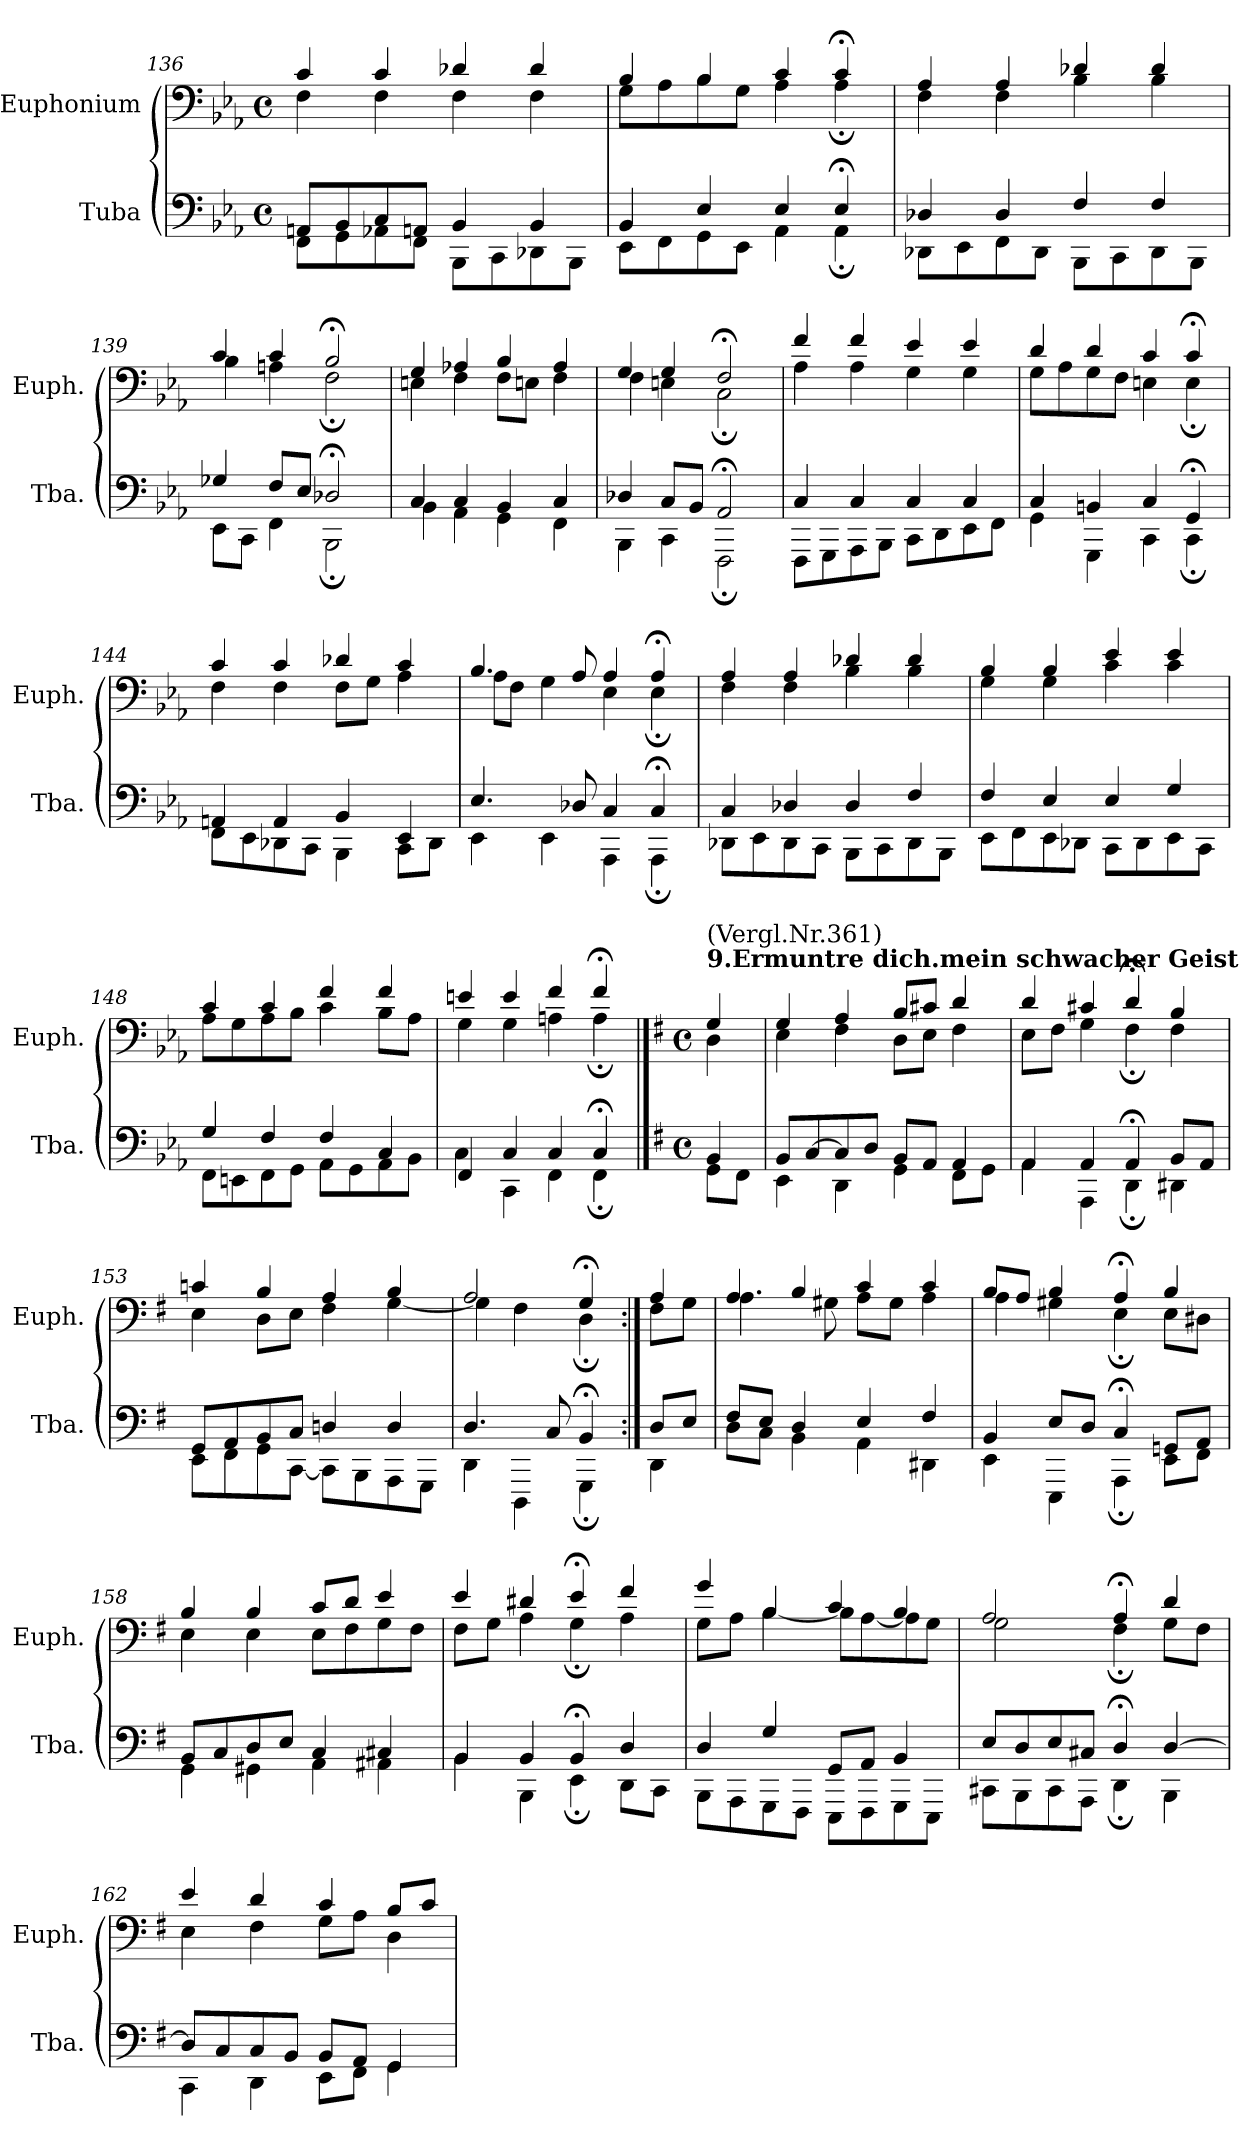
**kern	**kern
*part2	*part1
*staff2	*staff1
*I"Tuba	*I"Euphonium
*I'Tba.	*I'Euph.
*clefF4	*clefF4
*k[b-e-a-]	*k[b-e-a-]
*M4/4	*M4/4
*met(c)	*met(c)
=136	=136
*^	*^
8AAn/L	8FF\L	4c/	4F\
8BB-/	8GG\	.	.
8C/	8AA-X\	4c/	4F\
8AAn/J	8FF\J	.	.
4BB-/	8BBB-\L	4d-X/	4F\
.	8CC\	.	.
4BB-/	8DD-X\	4d-/	4F\
.	8BBB-\J	.	.
=137	=137	=137	=137
4BB-/	8EE-\L	4B-/	8G\L
.	8FF\	.	8A-\
4E-/	8GG\	4B-/	8B-\
.	8EE-\J	.	8G\J
4E-/	4AA-\	4c/	4A-\
4E-;</	4AA-;\	4c;</	4A-;\
!!LO:LB:g=z	!!
=138	=138	=138	=138
4D-X/	8DD-X\L	4A-/	4F\
.	8EE-\	.	.
4D-/	8FF\	4A-/	4F\
.	8DD-\J	.	.
4F/	8BBB-\L	4d-X/	4B-\
.	8CC\	.	.
4F/	8DD-\	4d-/	4B-\
.	8BBB-\J	.	.
=139	=139	=139	=139
4G-X/	8EE-\L	4c/	4B-\
.	8CC\J	.	.
8F/L	4FF\	4c/	4An\
8E-/J	.	.	.
2D-X;</	2BBB-;\	2B-;</	2F;\
=140	=140	=140	=140
4C/	4BB-\	4G/	4En\
4C/	4AA-\	4A-X/	4F\
4BB-/	4GG\	4B-/	8F\L
.	.	.	8En\J
4C/	4FF\	4A-/	4F\
=141	=141	=141	=141
4D-X/	4BBB-\	4G/	4F\
8C/L	4CC\	4G/	4En\
8BB-/J	.	.	.
2AA-;</	2FFF;\	2F;</	2C;\
!!LO:LB:g=z	!!
=142	=142	=142	=142
4C/	8FFF\L	4f/	4A-\
.	8GGG\	.	.
4C/	8AAA-\	4f/	4A-\
.	8BBB-\J	.	.
4C/	8CC\L	4e-/	4G\
.	8DD\	.	.
4C/	8EE-\	4e-/	4G\
.	8FF\J	.	.
=143	=143	=143	=143
4C/	4GG\	4d/	8G\L
.	.	.	8A-\
4BBn/	4GGG\	4d/	8G\
.	.	.	8F\J
4C/	4CC\	4c/	4En\
4GG;</	4CC;\	4c;</	4E;\
=144	=144	=144	=144
4AAn/	8FF\L	4c/	4F\
.	8EE-\	.	.
4AA/	8DD-X\	4c/	4F\
.	8CC\J	.	.
4BB-/	4BBB-\	4d-X/	8F\L
.	.	.	8G\J
4EE-/	8CC\L	4c/	4A-\
.	8DD-\J	.	.
=145	=145	=145	=145
4.E-/	4EE-\	4.B-/	8A-\L
.	.	.	8F\J
.	4EE-\	.	4G\
8D-X/	.	8A-/	.
4C/	4AAA-\	4A-/	4E-\
4C;</	4AAA-;\	4A-;</	4E-;\
!!LO:LB:g=z	!!
=146	=146	=146	=146
4C/	8DD-X\L	4A-/	4F\
.	8EE-\	.	.
4D-X/	8DD-\	4A-/	4F\
.	8CC\J	.	.
4D-/	8BBB-\L	4d-X/	4B-\
.	8CC\	.	.
4F/	8DD-\	4d-/	4B-\
.	8BBB-\J	.	.
=147	=147	=147	=147
4F/	8EE-\L	4B-/	4G\
.	8FF\	.	.
4E-/	8EE-\	4B-/	4G\
.	8DD-X\J	.	.
4E-/	8CC\L	4e-/	4c\
.	8DD-\	.	.
4G/	8EE-\	4e-/	4c\
.	8CC\J	.	.
=148	=148	=148	=148
4G/	8FF\L	4c/	8A-\L
.	8EEn\	.	8G\
4F/	8FF\	4c/	8A-\
.	8GG\J	.	8B-\J
4F/	8AA-\L	4f/	4c\
.	8GG\	.	.
4C/	8AA-\	4f/	8B-\L
.	8BB-\J	.	8A-\J
=149	=149	=149	=149
4FF/	4C\	4en/	4G\
4C/	4CC\	4e/	4G\
4C/	4FF\	4f/	4An\
4C;</	4FF;\	4f;</	4A;\
!!LO:PB:g=z	!!
==150	==150	==150	==150
*k[f#]	*	*k[f#]	*
*M4/4	*	*M4/4	*
*met(c)	*	*met(c)	*
!	!	!LO:TX:a:B:t=9.Ermuntre dich.mein schwacher Geist	!
!	!	!LO:TX:t=(Vergl.Nr.361)	!
4BB/	8GG\L	4G/	4D\
.	8FF#\J	.	.
=151	=151	=151	=151
8BB/L	4EE\	4G/	4E\
[8C/	.	.	.
8C/]	4DD\	4A/	4F#\
8D/J	.	.	.
8BB/L	4GG\	8B/L	8D\L
8AA/J	.	8c#X/J	8E\J
4AA/	8FF#\L	4d/	4F#\
.	8GG\J	.	.
=152	=152	=152	=152
4AA/	4AA\	4d/	8E\L
.	.	.	8F#\J
4AA/	4AAA\	4c#X/	4G\
4AA;</	4DD;\	4d;</	4F#;\
8BB/L	4DD#X\	4B/	4F#\
8AA/J	.	.	.
=153	=153	=153	=153
8GG/L	8EE\L	4cn/	4E\
8AA/	8FF#\	.	.
8BB/	8GG\	4B/	8D\L
8C/J	[8CC\J	.	8E\J
4Dn/	8CC\L]	4A/	4F#\
.	8BBB\	.	.
4D/	8AAA\	4B/	[4G\
.	8GGG\J	.	.
=154	=154	=154	=154
4.D/	4DD\	2A/	4G\]
.	4DDD\	.	4F#\
8C/	.	.	.
4BB;</	4GGG;\	4G;</	4D;\
=155:|!	=155:|!	=155:|!	=155:|!
8D/L	4DD\	4A/	8F#\L
8E/J	.	.	8G\J
!!LO:LB:g=z	!!
=156	=156	=156	=156
8F#/L	8D\L	4A/	4.A\
8E/J	8C\J	.	.
4D/	4BB\	4B/	.
.	.	.	8G#X\
4E/	4AA\	4c/	8A\L
.	.	.	8G#\J
4F#/	4DD#X\	4c/	4A\
=157	=157	=157	=157
4BB/	4EE\	8B/L	4A\
.	.	8A/J	.
8E/L	4EEE\	4B/	4G#X\
8D/J	.	.	.
4C;</	4AAA;\	4A;</	4E;\
8GGn/L	8EE\L	4B/	8E\L
8AA/J	8FF#\J	.	8D#X\J
=158	=158	=158	=158
8BB/L	4GG\	4B/	4E\
8C/	.	.	.
8D/	4GG#X\	4B/	4E\
8E/J	.	.	.
4C/	4AA\	8c/L	8E\L
.	.	8d/J	8F#\
4C#X/	4AA#X\	4e/	8G\
.	.	.	8F#\J
=159	=159	=159	=159
4BB/	4BB\	4e/	8F#\L
.	.	.	8G\J
4BB/	4BBB\	4d#X/	4A\
4BB;</	4EE;\	4e;</	4G;\
4D/	8DD\L	4f#/	4A\
.	8CC\J	.	.
!!LO:LB:g=z	!!
=160	=160	=160	=160
4D/	8BBB\L	4g/	8G\L
.	8AAA\	.	8A\J
4G/	8GGG\	4B/	[4B\
.	8FFF#\J	.	.
8GG/L	8EEE\L	4c/	8B\L]
8AA/J	8FFF#\	.	[8A\
4BB/	8GGG\	4B/	8A\]
.	8EEE\J	.	8G\J
=161	=161	=161	=161
8E/L	8CC#X\L	2A/	2G\
8D/	8BBB\	.	.
8E/	8CC#\	.	.
8C#X/J	8AAA\J	.	.
4D;</	4DD;\	4A;</	4F#;\
[4D/	4BBB\	4d/	8G\L
.	.	.	8F#\J
=162	=162	=162	=162
8D/L]	4CC\	4e/	4E\
8C/	.	.	.
8C/	4DD\	4d/	4F#\
8BB/J	.	.	.
8BB/L	8EE\L	4c/	8G\L
8AA/J	8FF#\J	.	8A\J
4GG/	4GG\	8B/L	4D\
.	.	8c/J	.
*v	*v	*	*
*	*v	*v
=	=
*-	*-
